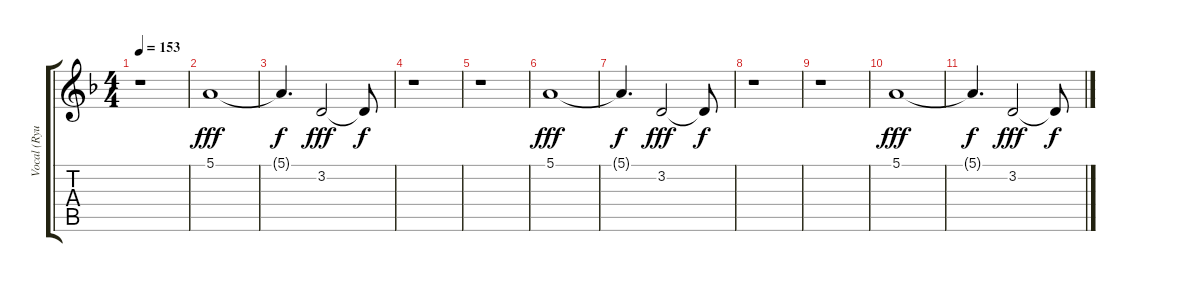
\track ("Vocal (Ryuchi, Guiness-book-man)" "Vocal (Ryu") {instrument pad1newage}
\staff {score tabs}
\tuning (E4 B3 G3 D3 A2 E2) {hide}
\ts (4 4)
\tempo 153
\clef g2
\ks f
r.1{dy f} |
5.1.1{dy fff} |
5.1{t}.4{d dy f} 3.2.2{dy fff} 3.2{t}.8{dy f} |
r.1 |
r.1 |
5.1.1{dy fff} |
5.1{t}.4{d dy f} 3.2.2{dy fff} 3.2{t}.8{dy f} |
r.1 |
r.1 |
5.1.1{dy fff} |
5.1{t}.4{d dy f} 3.2.2{dy fff} 3.2{t}.8{dy f}
